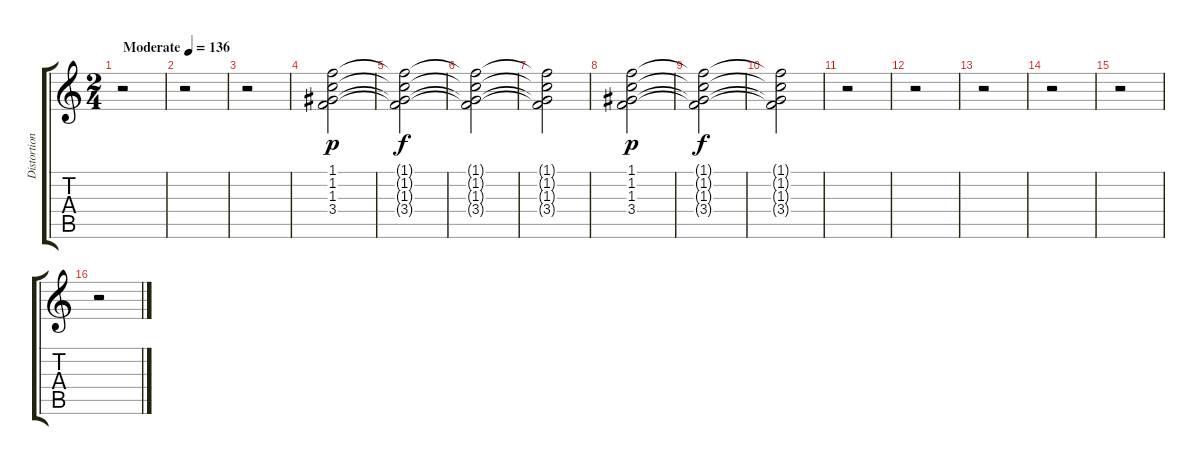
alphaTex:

\track ("Distortion Guitar" "Distortion") {instrument distortionguitar}
\staff {score tabs}
\tuning (E4 B3 G3 D3 A2 E2) {hide}
\ts (2 4)
\tempo (136 "Moderate")
\clef g2
\ks c
r.2{dy p instrument distortionguitar} |
r.2 |
r.2 |
(1.1 1.2 1.3 3.4).2 |
(1.1{t} 1.2{t} 1.3{t} 3.4{t}).2{dy f} |
(1.1{t} 1.2{t} 1.3{t} 3.4{t}).2 |
(1.1{t} 1.2{t} 1.3{t} 3.4{t}).2 |
(1.1 1.2 1.3 3.4).2{dy p} |
(1.1{t} 1.2{t} 1.3{t} 3.4{t}).2{dy f} |
(1.1{t} 1.2{t} 1.3{t} 3.4{t}).2 |
r.2 |
r.2 |
r.2 |
r.2 |
r.2 |
r.2
